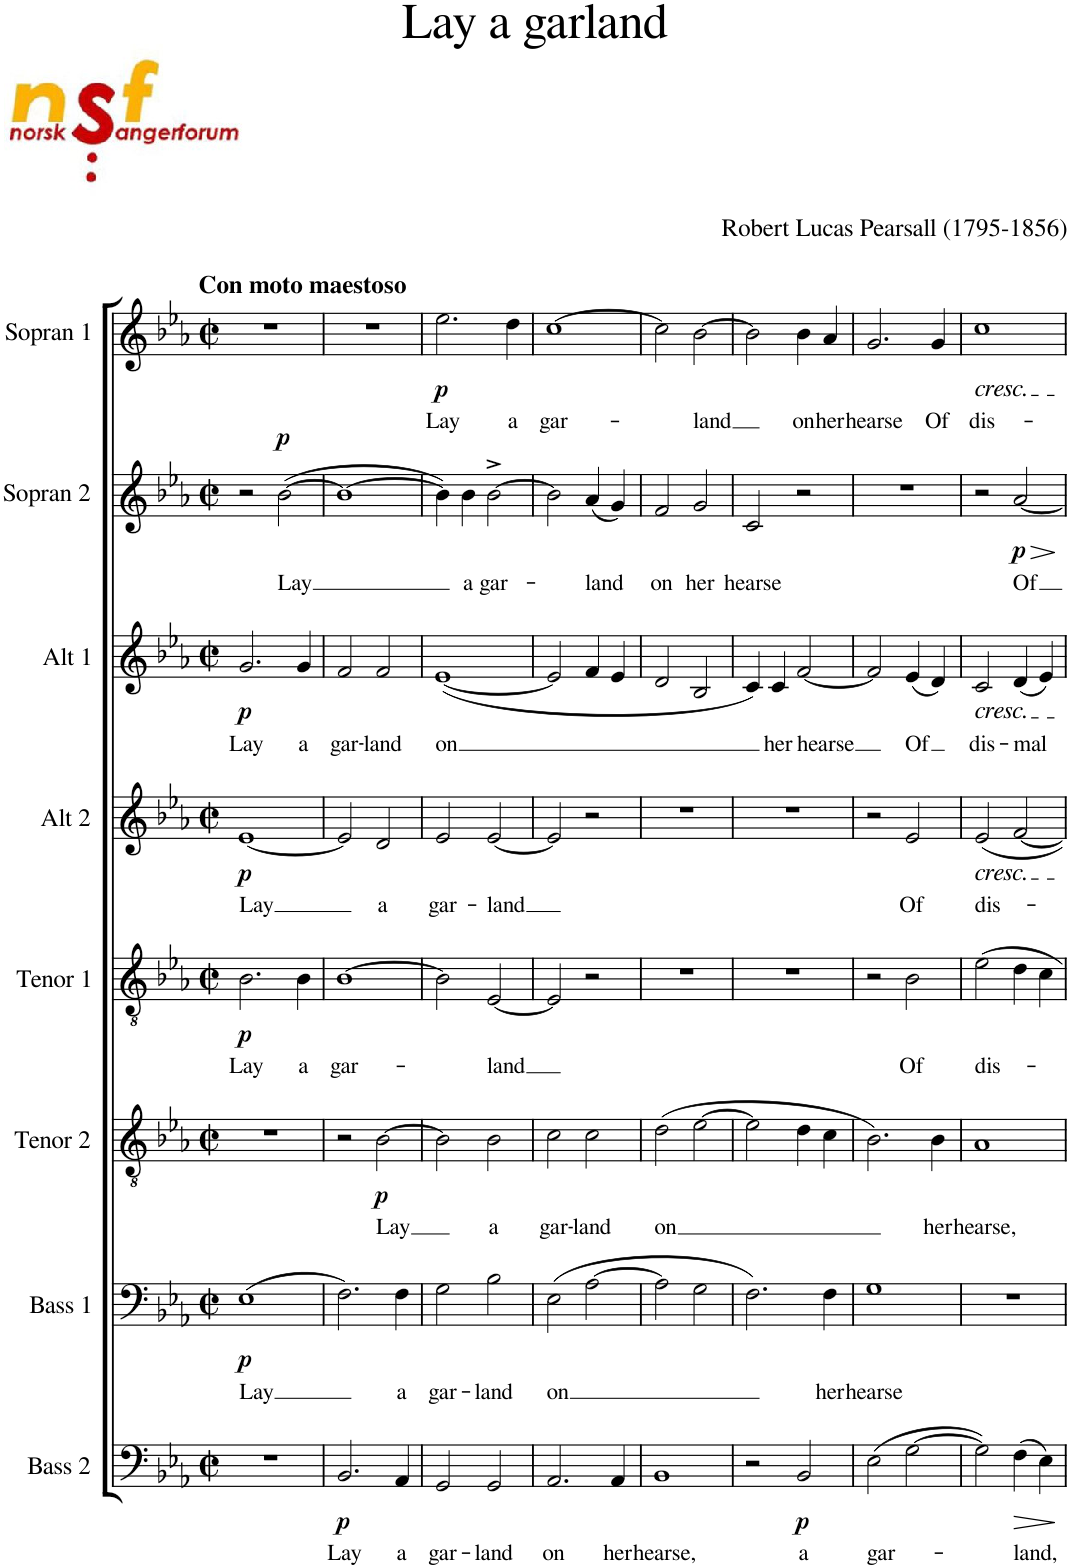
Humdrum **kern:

**kern	**text	**dynam	**kern	**text	**dynam	**kern	**text	**dynam	**kern	**text	**dynam	**kern	**text	**dynam	**kern	**text	**dynam	**kern	**text	**dynam	**kern	**text	**dynam
*part8	*part8	*part8	*part7	*part7	*part7	*part6	*part6	*part6	*part5	*part5	*part5	*part4	*part4	*part4	*part3	*part3	*part3	*part2	*part2	*part2	*part1	*part1	*part1
*staff8	*staff8	*staff8	*staff7	*staff7	*staff7	*staff6	*staff6	*staff6	*staff5	*staff5	*staff5	*staff4	*staff4	*staff4	*staff3	*staff3	*staff3	*staff2	*staff2	*staff2	*staff1	*staff1	*staff1
*I"Bass 2	*	*	*I"Bass 1	*	*	*I"Tenor 2	*	*	*I"Tenor 1	*	*	*I"Alt 2	*	*	*I"Alt 1	*	*	*I"Sopran 2	*	*	*I"Sopran 1	*	*
*I'B2	*	*	*I'B1	*	*	*I'T2	*	*	*I'T1	*	*	*I'A2	*	*	*I'A1	*	*	*I'S2	*	*	*I'S1	*	*
*clefF4	*	*	*clefF4	*	*	*clefGv2	*	*	*clefGv2	*	*	*clefG2	*	*	*clefG2	*	*	*clefG2	*	*	*clefG2	*	*
*k[b-e-a-]	*	*	*k[b-e-a-]	*	*	*k[b-e-a-]	*	*	*k[b-e-a-]	*	*	*k[b-e-a-]	*	*	*k[b-e-a-]	*	*	*k[b-e-a-]	*	*	*k[b-e-a-]	*	*
*E-:	*	*	*E-:	*	*	*E-:	*	*	*E-:	*	*	*E-:	*	*	*E-:	*	*	*E-:	*	*	*E-:	*	*
*M2/2	*	*	*M2/2	*	*	*M2/2	*	*	*M2/2	*	*	*M2/2	*	*	*M2/2	*	*	*M2/2	*	*	*M2/2	*	*
*met(c|)	*	*	*met(c|)	*	*	*met(c|)	*	*	*met(c|)	*	*	*met(c|)	*	*	*met(c|)	*	*	*met(c|)	*	*	*met(c|)	*	*
=1	=1	=1	=1	=1	=1	=1	=1	=1	=1	=1	=1	=1	=1	=1	=1	=1	=1	=1	=1	=1	=1	=1	=1
!	!	!	!	!	!	!	!	!	!	!	!	!	!	!	!	!	!	!	!	!	!LO:TX:a:B:t=Con moto maestoso	!	!
!	!	!	!	!LO:LY:b	!LO:DY:b	!	!	!	!	!LO:LY:b	!LO:DY:b	!	!LO:LY:b	!LO:DY:b	!	!LO:LY:b	!LO:DY:b	!	!	!	!	!	!
1r	.	.	(1E-	Lay	p	1r	.	.	2.B-\	Lay	p	[1e-	Lay	p	2.g/	Lay	p	2r	.	.	1r	.	.
!	!	!	!	!	!	!	!	!	!	!	!	!	!	!	!	!	!	!	!LO:LY:b	!LO:DY:a	!	!	!
.	.	.	.	.	.	.	.	.	.	.	.	.	.	.	.	.	.	([2b-\	Lay	p	.	.	.
!	!	!	!	!	!	!	!	!	!	!LO:LY:b	!	!	!	!	!	!LO:LY:b	!	!	!	!	!	!	!
.	.	.	.	.	.	.	.	.	4B-\	a	.	.	.	.	4g/	a	.	.	.	.	.	.	.
=2	=2	=2	=2	=2	=2	=2	=2	=2	=2	=2	=2	=2	=2	=2	=2	=2	=2	=2	=2	=2	=2	=2	=2
!	!LO:LY:b	!LO:DY:b	!	!	!	!	!	!	!	!LO:LY:b	!	!	!	!	!	!LO:LY:b	!	!	!	!	!	!	!
2.BB-/	Lay	p	2.F\)	.	.	2r	.	.	[1B-	gar-	.	2e-/]	.	.	2f/	gar-	.	1b-_	.	.	1r	.	.
!	!	!	!	!	!	!	!LO:LY:b	!LO:DY:b	!	!	!	!	!LO:LY:b	!	!	!LO:LY:b	!	!	!	!	!	!	!
.	.	.	.	.	.	[2B-\	Lay	p	.	.	.	2d/	a	.	2f/	-land	.	.	.	.	.	.	.
!	!LO:LY:b	!	!	!LO:LY:b	!	!	!	!	!	!	!	!	!	!	!	!	!	!	!	!	!	!	!
4AA-/	a	.	4F\	a	.	.	.	.	.	.	.	.	.	.	.	.	.	.	.	.	.	.	.
=3	=3	=3	=3	=3	=3	=3	=3	=3	=3	=3	=3	=3	=3	=3	=3	=3	=3	=3	=3	=3	=3	=3	=3
!	!LO:LY:b	!	!	!LO:LY:b	!	!	!	!	!	!LO:LY:b	!	!	!LO:LY:b	!	!	!LO:LY:b	!	!	!	!	!	!LO:LY:b	!LO:DY:b
2GG/	gar-	.	2G\	gar-	.	2B-\]	.	.	2B-\]	-­	.	2e-/	gar-	.	([1e-	on	.	4b-\])	.	.	2.ee-\	Lay	p
!	!	!	!	!	!	!	!	!	!	!	!	!	!	!	!	!	!	!	!LO:LY:b	!	!	!	!
.	.	.	.	.	.	.	.	.	.	.	.	.	.	.	.	.	.	4b-\	a	.	.	.	.
!	!LO:LY:b	!	!	!LO:LY:b	!	!	!LO:LY:b	!	!	!LO:LY:b	!	!	!LO:LY:b	!	!	!	!	!	!LO:LY:b	!	!	!	!
2GG/	-land	.	2B-\	-land	.	2B-\	a	.	[2E-/	land	.	[2e-/	-land	.	.	.	.	[2b-^\	gar-	.	.	.	.
!	!	!	!	!	!	!	!	!	!	!	!	!	!	!	!	!	!	!	!	!	!	!LO:LY:b	!
.	.	.	.	.	.	.	.	.	.	.	.	.	.	.	.	.	.	.	.	.	4dd\	a	.
=4	=4	=4	=4	=4	=4	=4	=4	=4	=4	=4	=4	=4	=4	=4	=4	=4	=4	=4	=4	=4	=4	=4	=4
!	!LO:LY:b	!	!	!LO:LY:b	!	!	!LO:LY:b	!	!	!	!	!	!	!	!	!	!	!	!LO:LY:b	!	!	!LO:LY:b	!
2.AA-/	on	.	(2E-\	on	.	2c\	gar-	.	2E-/]	.	.	2e-/]	.	.	2e-/]	.	.	2b-\]	-­	.	[1cc	gar-	.
!	!	!	!	!	!	!	!LO:LY:b	!	!	!	!	!	!	!	!	!	!	!	!LO:LY:b	!	!	!	!
.	.	.	[2A-\	.	.	2c\	-land	.	2r	.	.	2r	.	.	4f/	.	.	(4a-/	land	.	.	.	.
!	!LO:LY:b	!	!	!	!	!	!	!	!	!	!	!	!	!	!	!	!	!	!	!	!	!	!
4AA-/	her	.	.	.	.	.	.	.	.	.	.	.	.	.	4e-/	.	.	4g/)	.	.	.	.	.
=5	=5	=5	=5	=5	=5	=5	=5	=5	=5	=5	=5	=5	=5	=5	=5	=5	=5	=5	=5	=5	=5	=5	=5
!	!LO:LY:b	!	!	!	!	!	!LO:LY:b	!	!	!	!	!	!	!	!	!	!	!	!LO:LY:b	!	!	!LO:LY:b	!
1BB-	hearse,	.	2A-\]	.	.	(2d\	on	.	1r	.	.	1r	.	.	2d/	.	.	2f/	on	.	2cc\]	-­	.
!	!	!	!	!	!	!	!	!	!	!	!	!	!	!	!	!	!	!	!LO:LY:b	!	!	!LO:LY:b	!
.	.	.	2G\	.	.	[2e-\	.	.	.	.	.	.	.	.	2B-/	.	.	2g/	her	.	[2b-\	land	.
=6	=6	=6	=6	=6	=6	=6	=6	=6	=6	=6	=6	=6	=6	=6	=6	=6	=6	=6	=6	=6	=6	=6	=6
!	!	!	!	!	!	!	!	!	!	!	!	!	!	!	!	!	!	!	!LO:LY:b	!	!	!	!
2r	.	.	2.F\)	.	.	2e-\]	.	.	1r	.	.	1r	.	.	4c/)	.	.	2c/	hearse	.	2b-\]	.	.
!	!	!	!	!	!	!	!	!	!	!	!	!	!	!	!	!LO:LY:b	!	!	!	!	!	!	!
.	.	.	.	.	.	.	.	.	.	.	.	.	.	.	4c/	her	.	.	.	.	.	.	.
!	!LO:LY:b	!LO:DY:b	!	!	!	!	!	!	!	!	!	!	!	!	!	!LO:LY:b	!	!	!	!	!	!LO:LY:b	!
2BB-/	a	p	.	.	.	4d\	.	.	.	.	.	.	.	.	[2f/	hearse	.	2r	.	.	4b-\	on	.
!	!	!	!	!LO:LY:b	!	!	!	!	!	!	!	!	!	!	!	!	!	!	!	!	!	!LO:LY:b	!
.	.	.	4F\	her	.	4c\	.	.	.	.	.	.	.	.	.	.	.	.	.	.	4a-/	her	.
=7	=7	=7	=7	=7	=7	=7	=7	=7	=7	=7	=7	=7	=7	=7	=7	=7	=7	=7	=7	=7	=7	=7	=7
!	!LO:LY:b	!	!	!LO:LY:b	!	!	!	!	!	!	!	!	!	!	!	!	!	!	!	!	!	!LO:LY:b	!
(2E-\	gar-	.	1G	hearse	.	2.B-\)	.	.	2r	.	.	2r	.	.	2f/]	.	.	1r	.	.	2.g/	hearse	.
!	!	!	!	!	!	!	!	!	!	!LO:LY:b	!	!	!LO:LY:b	!	!	!LO:LY:b	!	!	!	!	!	!	!
[2G\	.	.	.	.	.	.	.	.	2B-\	Of	.	2e-/	Of	.	(4e-/	Of	.	.	.	.	.	.	.
!	!	!	!	!	!	!	!LO:LY:b	!	!	!	!	!	!	!	!	!	!	!	!	!	!	!LO:LY:b	!
.	.	.	.	.	.	4B-\	her	.	.	.	.	.	.	.	4d/)	.	.	.	.	.	4g/	Of	.
=8	=8	=8	=8	=8	=8	=8	=8	=8	=8	=8	=8	=8	=8	=8	=8	=8	=8	=8	=8	=8	=8	=8	=8
!	!	!	!	!	!	!	!	!	!	!	!	!	!	!	!	!	!	!	!	!	!LO:TX:b:i:t=cresc.	!	!
!	!	!	!	!	!	!	!	!	!	!	!	!	!	!	!LO:TX:b:i:t=cresc.	!	!	!	!	!	!	!	!
!	!	!	!	!	!	!	!	!	!	!	!	!LO:TX:b:i:t=cresc.	!	!	!	!	!	!	!	!	!	!	!
!	!LO:LY:b	!	!	!	!	!	!LO:LY:b	!	!	!LO:LY:b	!	!	!LO:LY:b	!	!	!LO:LY:b	!	!	!	!	!	!LO:LY:b	!
2G\])	-­	.	1r	.	.	1A-	hearse,	.	2e-\	dis-	.	2e-/	dis-	.	2c/	dis-	.	2r	.	.	1cc	dis-	.
!	!LO:LY:b	!LO:HP:b	!	!	!	!	!	!	!	!	!	!	!	!	!	!LO:LY:b	!	!	!LO:LY:b	!LO:HP:b	!	!	!
!	!	!	!	!	!	!	!	!	!	!	!	!	!	!	!	!	!	!	!	!LO:DY:n=1:b	!	!	!
(4F\	land,	>	.	.	.	.	.	.	4d\	.	.	[2f/	.	.	(4d/	-mal	.	[2a-/	Of	> p	.	.	.
4E-\)	.	.	.	.	.	.	.	.	4c\	.	.	.	.	.	4e-/)	.	.	.	.	.	.	.	.
.	.	]	.	.	.	.	.	.	.	.	.	.	.	.	.	.	.	.	.	]	.	.	.
=	=	=	=	=	=	=	=	=	=	=	=	=	=	=	=	=	=	=	=	=	=	=	=
*-	*-	*-	*-	*-	*-	*-	*-	*-	*-	*-	*-	*-	*-	*-	*-	*-	*-	*-	*-	*-	*-	*-	*-
